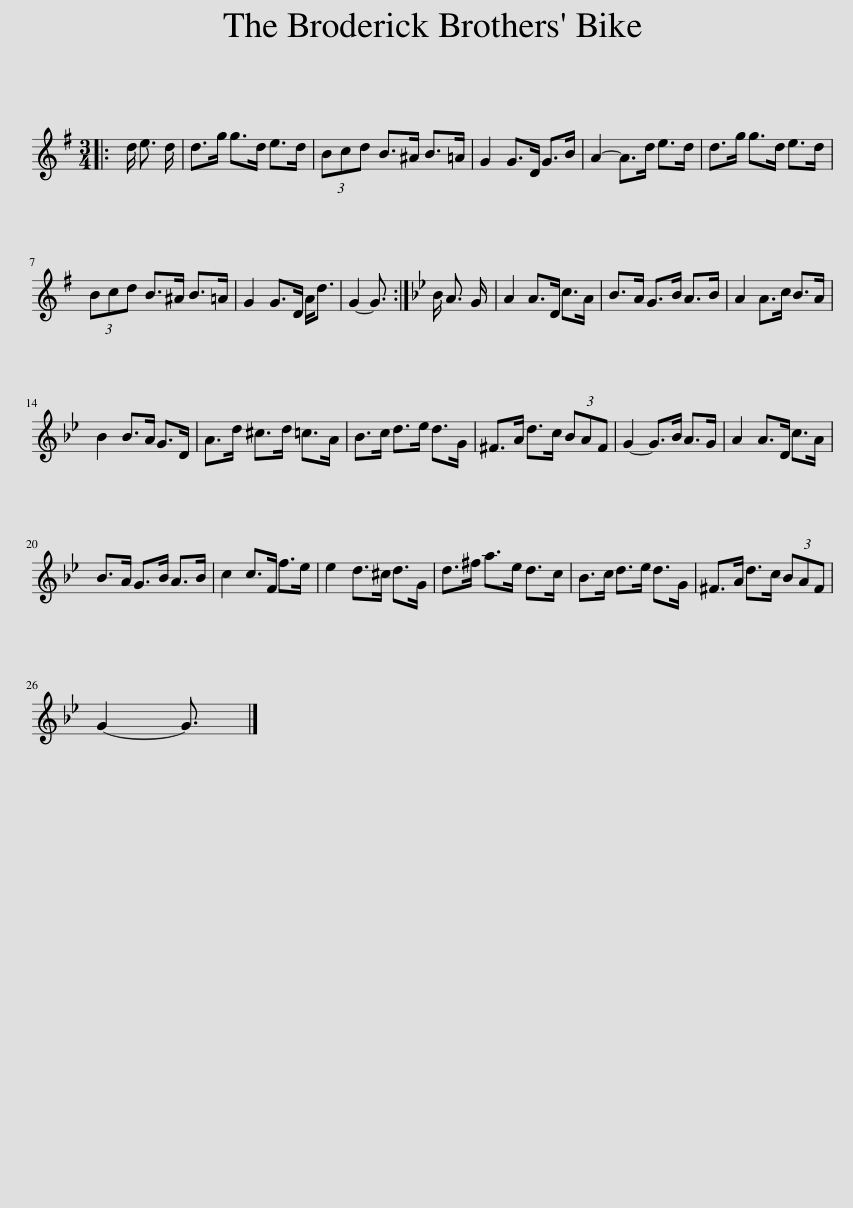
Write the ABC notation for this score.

X:1
L:1/8
M:3/4
I:linebreak $
K:G
V:1 treble
V:1
|: d/ e3/2 d/ | d>g g>d e>d | (3Bcd B>^A B>=A | G2 G>D G>B | A2- A>d e>d | %5
 d>g g>d e>d |$ (3Bcd B>^A B>=A | G2 G>D A<d | G2- G3/2 :|[K:Gmin] B/ A3/2 G/ | %10
 A2 A>D c>A | B>A G>B A>B | A2 A>c B>A |$ B2 B>A G>D | A>d ^c>d =c>A | %15
 B>c d>e d>G | ^F>A d>c (3BAF | G2- G>B A>G | A2 A>D c>A |$ B>A G>B A>B | %20
 c2 c>F f>e | e2 d>^c d>G | d>^f a>e d>c | B>c d>e d>G | ^F>A d>c (3BAF |$ %25
 G2- G3/2 |] %26
